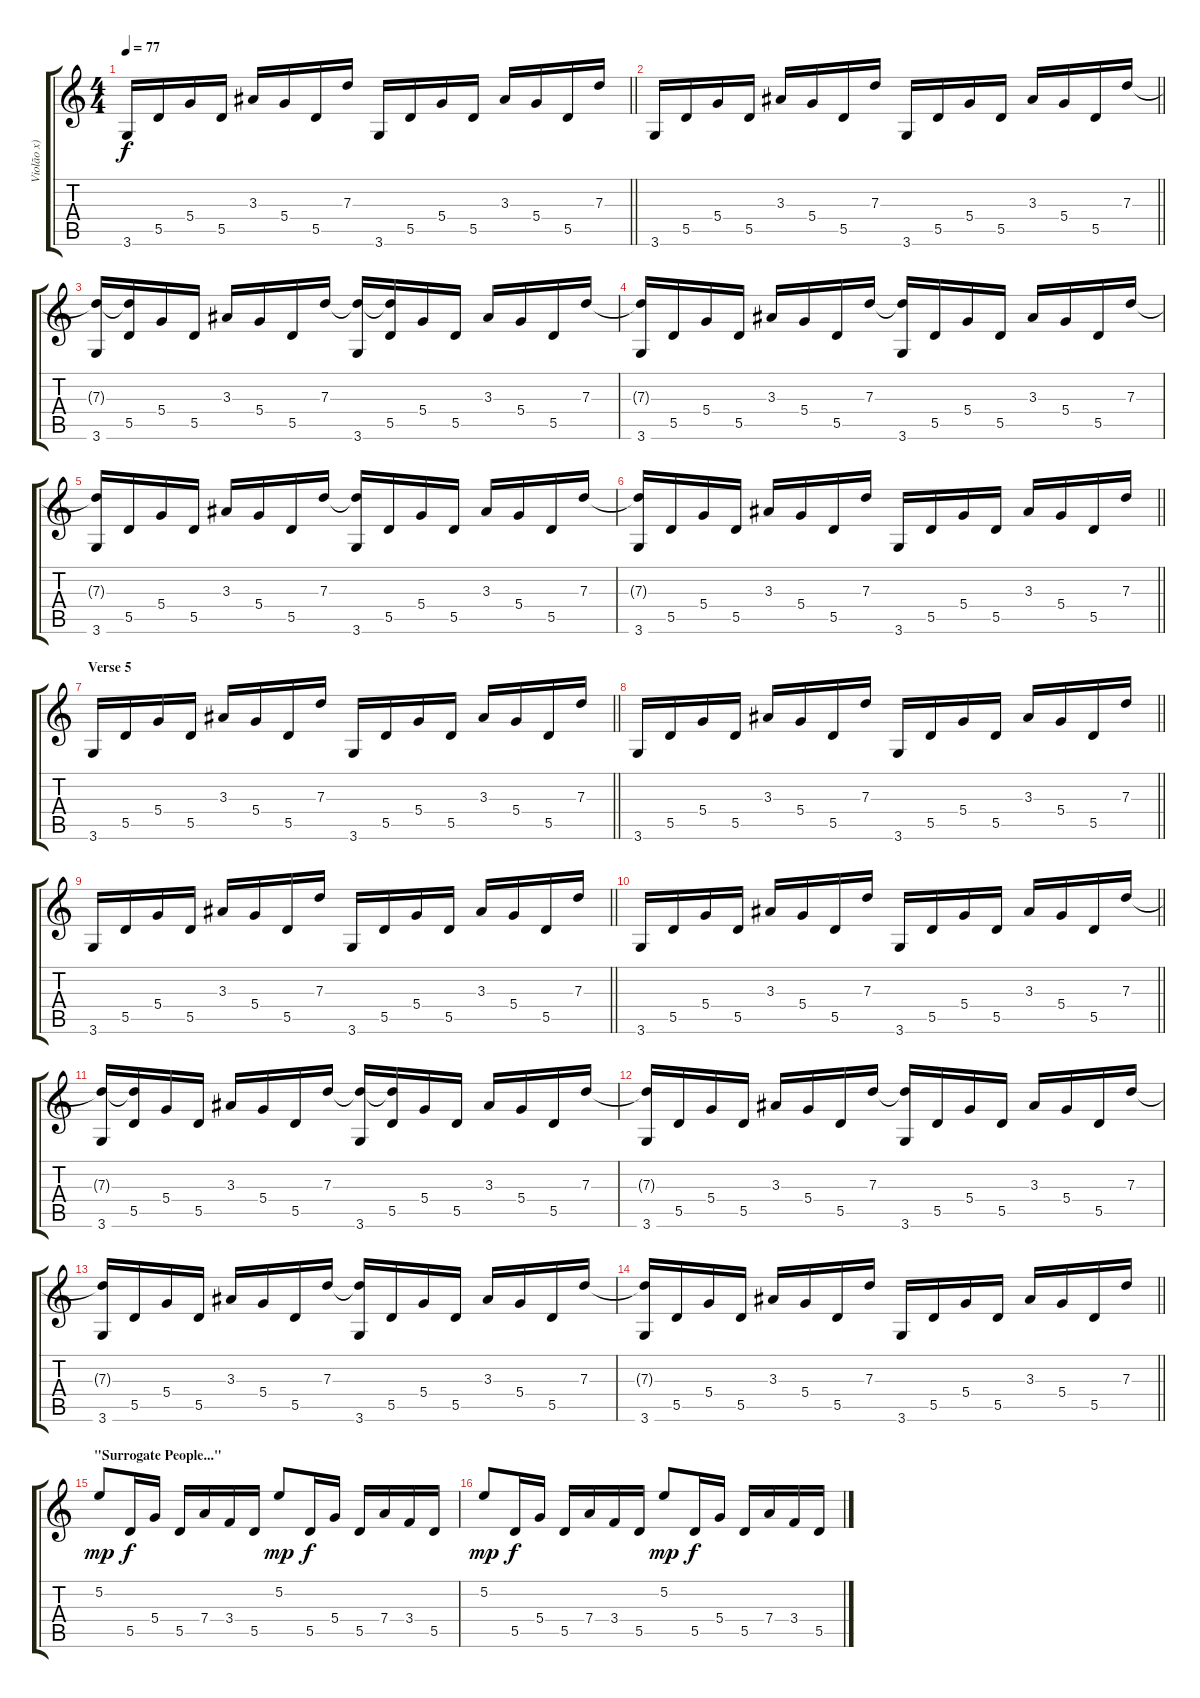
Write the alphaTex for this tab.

\track ("Violão x) " "Violão x) ") {instrument acousticguitarsteel}
\staff {score tabs}
\tuning (E4 B3 G3 D3 A2 E2) {hide}
\ts (4 4)
\tempo 77
\clef g2
\barLineRight lightlight
\ks c
3.6.16{dy f} 5.5.16 5.4.16 5.5.16 3.3.16 5.4.16 5.5.16 7.3.16 3.6.16 5.5.16 5.4.16 5.5.16 3.3.16 5.4.16 5.5.16 7.3.16 |
\barLineRight lightlight
3.6.16 5.5.16 5.4.16 5.5.16 3.3.16 5.4.16 5.5.16 7.3.16 3.6.16 5.5.16 5.4.16 5.5.16 3.3.16 5.4.16 5.5.16 7.3.16 |
(7.3{t} 3.6).16 (7.3{t} 5.5).16 5.4.16 5.5.16 3.3.16 5.4.16 5.5.16 7.3.16 (7.3{t} 3.6).16 (7.3{t} 5.5).16 5.4.16 5.5.16 3.3.16 5.4.16 5.5.16 7.3.16 |
(7.3{t} 3.6).16 5.5.16 5.4.16 5.5.16 3.3.16 5.4.16 5.5.16 7.3.16 (7.3{t} 3.6).16 5.5.16 5.4.16 5.5.16 3.3.16 5.4.16 5.5.16 7.3.16 |
(7.3{t} 3.6).16 5.5.16 5.4.16 5.5.16 3.3.16 5.4.16 5.5.16 7.3.16 (7.3{t} 3.6).16 5.5.16 5.4.16 5.5.16 3.3.16 5.4.16 5.5.16 7.3.16 |
\barLineRight lightlight
(7.3{t} 3.6).16 5.5.16 5.4.16 5.5.16 3.3.16 5.4.16 5.5.16 7.3.16 3.6.16 5.5.16 5.4.16 5.5.16 3.3.16 5.4.16 5.5.16 7.3.16 |
\section ("" "Verse 5")
\barLineRight lightlight
3.6.16 5.5.16 5.4.16 5.5.16 3.3.16 5.4.16 5.5.16 7.3.16 3.6.16 5.5.16 5.4.16 5.5.16 3.3.16 5.4.16 5.5.16 7.3.16 |
\barLineRight lightlight
3.6.16 5.5.16 5.4.16 5.5.16 3.3.16 5.4.16 5.5.16 7.3.16 3.6.16 5.5.16 5.4.16 5.5.16 3.3.16 5.4.16 5.5.16 7.3.16 |
\barLineRight lightlight
3.6.16 5.5.16 5.4.16 5.5.16 3.3.16 5.4.16 5.5.16 7.3.16 3.6.16 5.5.16 5.4.16 5.5.16 3.3.16 5.4.16 5.5.16 7.3.16 |
\barLineRight lightlight
3.6.16 5.5.16 5.4.16 5.5.16 3.3.16 5.4.16 5.5.16 7.3.16 3.6.16 5.5.16 5.4.16 5.5.16 3.3.16 5.4.16 5.5.16 7.3.16 |
(7.3{t} 3.6).16 (7.3{t} 5.5).16 5.4.16 5.5.16 3.3.16 5.4.16 5.5.16 7.3.16 (7.3{t} 3.6).16 (7.3{t} 5.5).16 5.4.16 5.5.16 3.3.16 5.4.16 5.5.16 7.3.16 |
(7.3{t} 3.6).16 5.5.16 5.4.16 5.5.16 3.3.16 5.4.16 5.5.16 7.3.16 (7.3{t} 3.6).16 5.5.16 5.4.16 5.5.16 3.3.16 5.4.16 5.5.16 7.3.16 |
(7.3{t} 3.6).16 5.5.16 5.4.16 5.5.16 3.3.16 5.4.16 5.5.16 7.3.16 (7.3{t} 3.6).16 5.5.16 5.4.16 5.5.16 3.3.16 5.4.16 5.5.16 7.3.16 |
\barLineRight lightlight
(7.3{t} 3.6).16 5.5.16 5.4.16 5.5.16 3.3.16 5.4.16 5.5.16 7.3.16 3.6.16 5.5.16 5.4.16 5.5.16 3.3.16 5.4.16 5.5.16 7.3.16 |
\section ("" "\"Surrogate People...\"")
5.2.8{dy mp} 5.5.16{dy f} 5.4.16 5.5.16 7.4.16 3.4.16 5.5.16 5.2.8{dy mp} 5.5.16{dy f} 5.4.16 5.5.16 7.4.16 3.4.16 5.5.16 |
5.2.8{dy mp} 5.5.16{dy f} 5.4.16 5.5.16 7.4.16 3.4.16 5.5.16 5.2.8{dy mp} 5.5.16{dy f} 5.4.16 5.5.16 7.4.16 3.4.16 5.5.16
